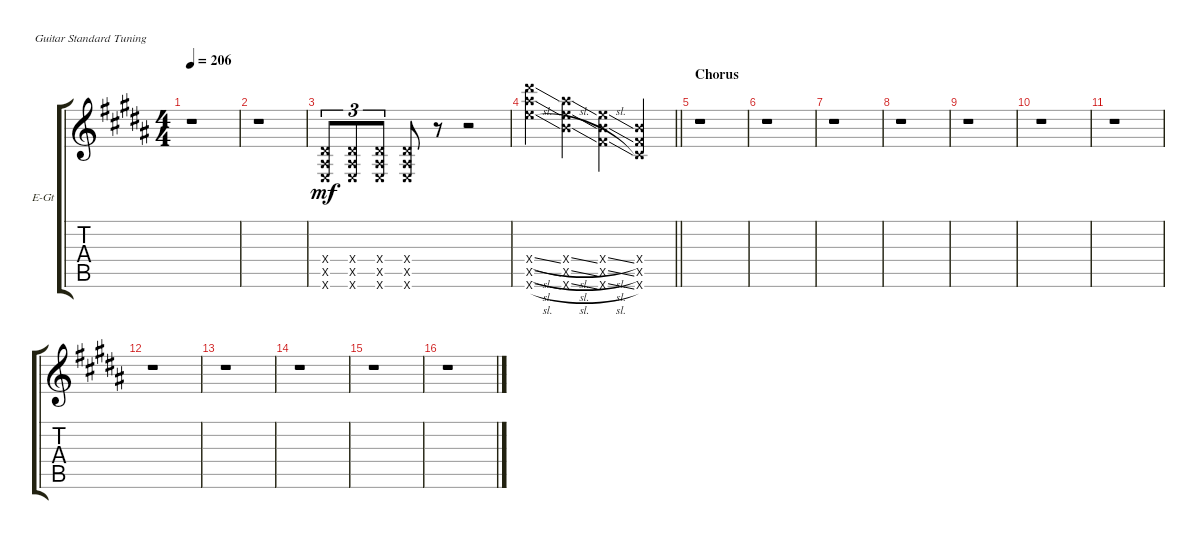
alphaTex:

\defaultSystemsLayout 4
\bracketExtendMode groupsimilarinstruments
\firstSystemTrackNameOrientation horizontal
\otherSystemsTrackNameOrientation horizontal
\track ("Guitar 7" "E-Gt") {instrument distortionguitar}
\staff {score tabs}
\tuning (E4 B3 G3 D3 A2 E2)
\ts (4 4)
\tempo 206
\clef g2
\ks b
r.1{dy mf} |
r.1 |
(0.6{x} 1.5{x} 1.4{x}).8{tu (3 2)} (0.6{x} 1.5{x} 1.4{x}).8{tu (3 2)} (0.6{x} 1.5{x} 1.4{x}).8{tu (3 2)} (0.6{x} 1.5{x} 1.4{x}).8 r.8 r.2 |
\barLineRight lightlight
(25.4{sl x} 25.5{sl x} 24.6{sl x}).4 (20.4{sl x} 19.5{sl x} 19.6{sl x}).4 (14.4{sl x} 14.5{sl x} 14.6{sl x}).4 (9.4{x} 9.5{x} 9.6{x}).4 |
\section ("" "Chorus")
r.1 |
r.1 |
r.1 |
r.1 |
r.1 |
r.1 |
r.1 |
r.1 |
r.1 |
r.1 |
r.1 |
r.1
